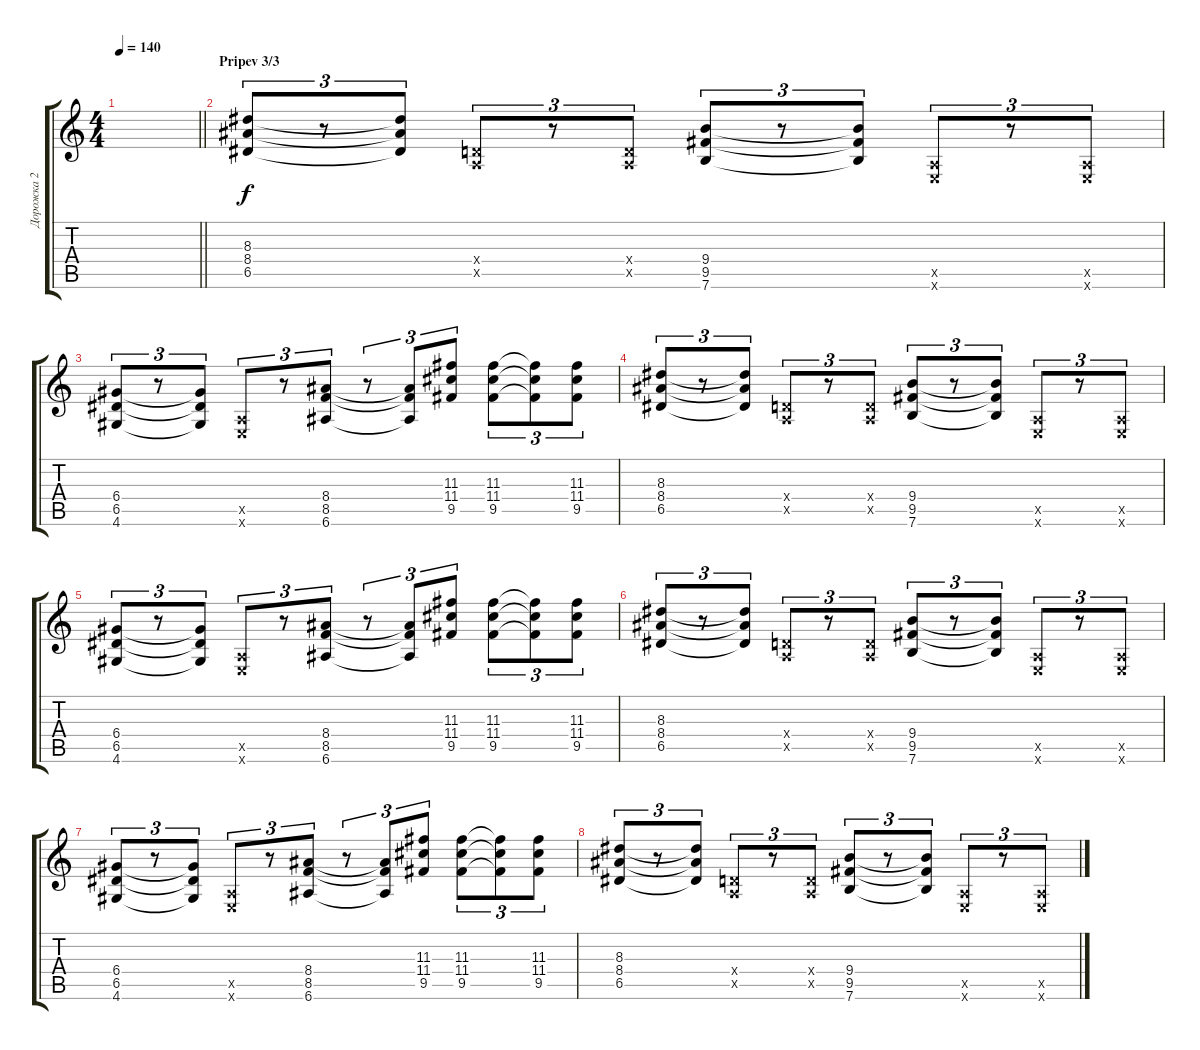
\track ("Дорожка 2" "Дорожка 2") {instrument acousticguitarsteel}
\staff {score tabs}
\tuning (E4 B3 G3 D3 A2 E2) {hide}
\ts (4 4)
\tempo 140
\clef g2
\barLineRight lightlight
\ks c
|
\section ("" "Pripev 3/3")
(8.3 8.4 6.5).8{tu (3 2)} r.8{tu (3 2)} (8.3{t} 8.4{t} 6.5{t}).8{tu (3 2)} (0.4{x} 0.5{x}).8{tu (3 2)} r.8{tu (3 2)} (0.4{x} 0.5{x}).8{tu (3 2)} (9.4 9.5 7.6).8{tu (3 2)} r.8{tu (3 2)} (9.4{t} 9.5{t} 7.6{t}).8{tu (3 2)} (0.5{x} 0.6{x}).8{tu (3 2)} r.8{tu (3 2)} (0.5{x} 0.6{x}).8{tu (3 2)} |
(6.4 6.5 4.6).8{tu (3 2)} r.8{tu (3 2)} (6.4{t} 6.5{t} 4.6{t}).8{tu (3 2)} (0.5{x} 0.6{x}).8{tu (3 2)} r.8{tu (3 2)} (8.4 8.5 6.6).8{tu (3 2)} r.8{tu (3 2)} (8.4{t} 8.5{t} 6.6{t}).8{tu (3 2)} (11.3 11.4 9.5).8{tu (3 2)} (11.3 11.4 9.5).8{tu (3 2)} (11.3{t} 11.4{t} 9.5{t}).8{tu (3 2)} (11.3 11.4 9.5).8{tu (3 2)} |
(8.3 8.4 6.5).8{tu (3 2)} r.8{tu (3 2)} (8.3{t} 8.4{t} 6.5{t}).8{tu (3 2)} (0.4{x} 0.5{x}).8{tu (3 2)} r.8{tu (3 2)} (0.4{x} 0.5{x}).8{tu (3 2)} (9.4 9.5 7.6).8{tu (3 2)} r.8{tu (3 2)} (9.4{t} 9.5{t} 7.6{t}).8{tu (3 2)} (0.5{x} 0.6{x}).8{tu (3 2)} r.8{tu (3 2)} (0.5{x} 0.6{x}).8{tu (3 2)} |
(6.4 6.5 4.6).8{tu (3 2)} r.8{tu (3 2)} (6.4{t} 6.5{t} 4.6{t}).8{tu (3 2)} (0.5{x} 0.6{x}).8{tu (3 2)} r.8{tu (3 2)} (8.4 8.5 6.6).8{tu (3 2)} r.8{tu (3 2)} (8.4{t} 8.5{t} 6.6{t}).8{tu (3 2)} (11.3 11.4 9.5).8{tu (3 2)} (11.3 11.4 9.5).8{tu (3 2)} (11.3{t} 11.4{t} 9.5{t}).8{tu (3 2)} (11.3 11.4 9.5).8{tu (3 2)} |
(8.3 8.4 6.5).8{tu (3 2)} r.8{tu (3 2)} (8.3{t} 8.4{t} 6.5{t}).8{tu (3 2)} (0.4{x} 0.5{x}).8{tu (3 2)} r.8{tu (3 2)} (0.4{x} 0.5{x}).8{tu (3 2)} (9.4 9.5 7.6).8{tu (3 2)} r.8{tu (3 2)} (9.4{t} 9.5{t} 7.6{t}).8{tu (3 2)} (0.5{x} 0.6{x}).8{tu (3 2)} r.8{tu (3 2)} (0.5{x} 0.6{x}).8{tu (3 2)} |
(6.4 6.5 4.6).8{tu (3 2)} r.8{tu (3 2)} (6.4{t} 6.5{t} 4.6{t}).8{tu (3 2)} (0.5{x} 0.6{x}).8{tu (3 2)} r.8{tu (3 2)} (8.4 8.5 6.6).8{tu (3 2)} r.8{tu (3 2)} (8.4{t} 8.5{t} 6.6{t}).8{tu (3 2)} (11.3 11.4 9.5).8{tu (3 2)} (11.3 11.4 9.5).8{tu (3 2)} (11.3{t} 11.4{t} 9.5{t}).8{tu (3 2)} (11.3 11.4 9.5).8{tu (3 2)} |
(8.3 8.4 6.5).8{tu (3 2)} r.8{tu (3 2)} (8.3{t} 8.4{t} 6.5{t}).8{tu (3 2)} (0.4{x} 0.5{x}).8{tu (3 2)} r.8{tu (3 2)} (0.4{x} 0.5{x}).8{tu (3 2)} (9.4 9.5 7.6).8{tu (3 2)} r.8{tu (3 2)} (9.4{t} 9.5{t} 7.6{t}).8{tu (3 2)} (0.5{x} 0.6{x}).8{tu (3 2)} r.8{tu (3 2)} (0.5{x} 0.6{x}).8{tu (3 2)}
